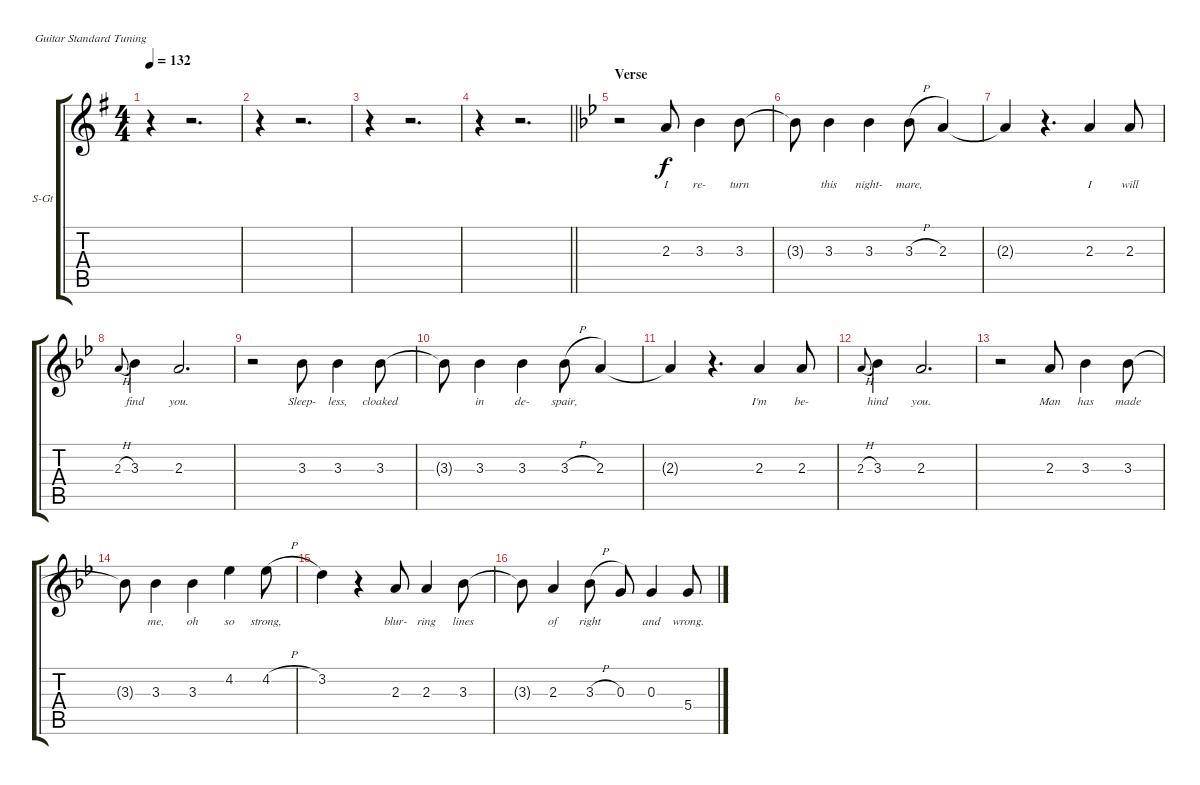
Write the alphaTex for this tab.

\bracketExtendMode groupsimilarinstruments
\firstSystemTrackNameOrientation horizontal
\otherSystemsTrackNameOrientation horizontal
\track ("Vocals" "S-Gt") {instrument clarinet}
\staff {score tabs}
\tuning (E4 B3 G3 D3 A2 E2)
\displaytranspose 12
\ts (4 4)
\tempo 132
\clef g2
\ks g
r.4{dy f} r.2{d} |
r.4 r.2{d} |
r.4 r.2{d} |
\barLineRight lightlight
r.4 r.2{d} |
\section ("" "Verse")
\ks bb
r.2 2.3.8{lyrics (0 "I") lyrics (1 "") lyrics (2 "") lyrics (3 "") lyrics (4 "")} 3.3.4{lyrics (0 "re-") lyrics (1 "") lyrics (2 "") lyrics (3 "") lyrics (4 "")} 3.3.8{lyrics (0 "turn") lyrics (1 "") lyrics (2 "") lyrics (3 "") lyrics (4 "")} |
3.3{t}.8 3.3.4{lyrics (0 "this") lyrics (1 "") lyrics (2 "") lyrics (3 "") lyrics (4 "")} 3.3.4{lyrics (0 "night-") lyrics (1 "") lyrics (2 "") lyrics (3 "") lyrics (4 "")} 3.3{h}.8{lyrics (0 "mare,") lyrics (1 "") lyrics (2 "") lyrics (3 "") lyrics (4 "")} 2.3.4 |
2.3{t}.4 r.4{d} 2.3.4{lyrics (0 "I") lyrics (1 "") lyrics (2 "") lyrics (3 "") lyrics (4 "")} 2.3.8{lyrics (0 "will") lyrics (1 "") lyrics (2 "") lyrics (3 "") lyrics (4 "")} |
2.3{h}.8{gr onbeat} 3.3.4{lyrics (0 "find") lyrics (1 "") lyrics (2 "") lyrics (3 "") lyrics (4 "")} 2.3.2{d lyrics (0 "you.") lyrics (1 "") lyrics (2 "") lyrics (3 "") lyrics (4 "")} |
r.2 3.3.8{lyrics (0 "Sleep-") lyrics (1 "") lyrics (2 "") lyrics (3 "") lyrics (4 "")} 3.3.4{lyrics (0 "less,") lyrics (1 "") lyrics (2 "") lyrics (3 "") lyrics (4 "")} 3.3.8{lyrics (0 "cloaked") lyrics (1 "") lyrics (2 "") lyrics (3 "") lyrics (4 "")} |
3.3{t}.8 3.3.4{lyrics (0 "in") lyrics (1 "") lyrics (2 "") lyrics (3 "") lyrics (4 "")} 3.3.4{lyrics (0 "de-") lyrics (1 "") lyrics (2 "") lyrics (3 "") lyrics (4 "")} 3.3{h}.8{lyrics (0 "spair,") lyrics (1 "") lyrics (2 "") lyrics (3 "") lyrics (4 "")} 2.3.4 |
2.3{t}.4 r.4{d} 2.3.4{lyrics (0 "I'm") lyrics (1 "") lyrics (2 "") lyrics (3 "") lyrics (4 "")} 2.3.8{lyrics (0 "be-") lyrics (1 "") lyrics (2 "") lyrics (3 "") lyrics (4 "")} |
2.3{h}.8{gr onbeat} 3.3.4{lyrics (0 "hind") lyrics (1 "") lyrics (2 "") lyrics (3 "") lyrics (4 "")} 2.3.2{d lyrics (0 "you.") lyrics (1 "") lyrics (2 "") lyrics (3 "") lyrics (4 "")} |
r.2 2.3.8{lyrics (0 "Man") lyrics (1 "") lyrics (2 "") lyrics (3 "") lyrics (4 "")} 3.3.4{lyrics (0 "has") lyrics (1 "") lyrics (2 "") lyrics (3 "") lyrics (4 "")} 3.3.8{lyrics (0 "made") lyrics (1 "") lyrics (2 "") lyrics (3 "") lyrics (4 "")} |
3.3{t}.8 3.3.4{lyrics (0 "me,") lyrics (1 "") lyrics (2 "") lyrics (3 "") lyrics (4 "")} 3.3.4{lyrics (0 "oh") lyrics (1 "") lyrics (2 "") lyrics (3 "") lyrics (4 "")} 4.2.4{lyrics (0 "so") lyrics (1 "") lyrics (2 "") lyrics (3 "") lyrics (4 "")} 4.2{h}.8{lyrics (0 "strong,") lyrics (1 "") lyrics (2 "") lyrics (3 "") lyrics (4 "")} |
3.2.4 r.4 2.3.8{lyrics (0 "blur-") lyrics (1 "") lyrics (2 "") lyrics (3 "") lyrics (4 "")} 2.3.4{lyrics (0 "ring") lyrics (1 "") lyrics (2 "") lyrics (3 "") lyrics (4 "")} 3.3.8{lyrics (0 "lines") lyrics (1 "") lyrics (2 "") lyrics (3 "") lyrics (4 "")} |
3.3{t}.8 2.3.4{lyrics (0 "of") lyrics (1 "") lyrics (2 "") lyrics (3 "") lyrics (4 "")} 3.3{h}.8{lyrics (0 "right") lyrics (1 "") lyrics (2 "") lyrics (3 "") lyrics (4 "")} 0.3.8 0.3.4{lyrics (0 "and") lyrics (1 "") lyrics (2 "") lyrics (3 "") lyrics (4 "")} 5.4.8{lyrics (0 "wrong.") lyrics (1 "") lyrics (2 "") lyrics (3 "") lyrics (4 "")}
